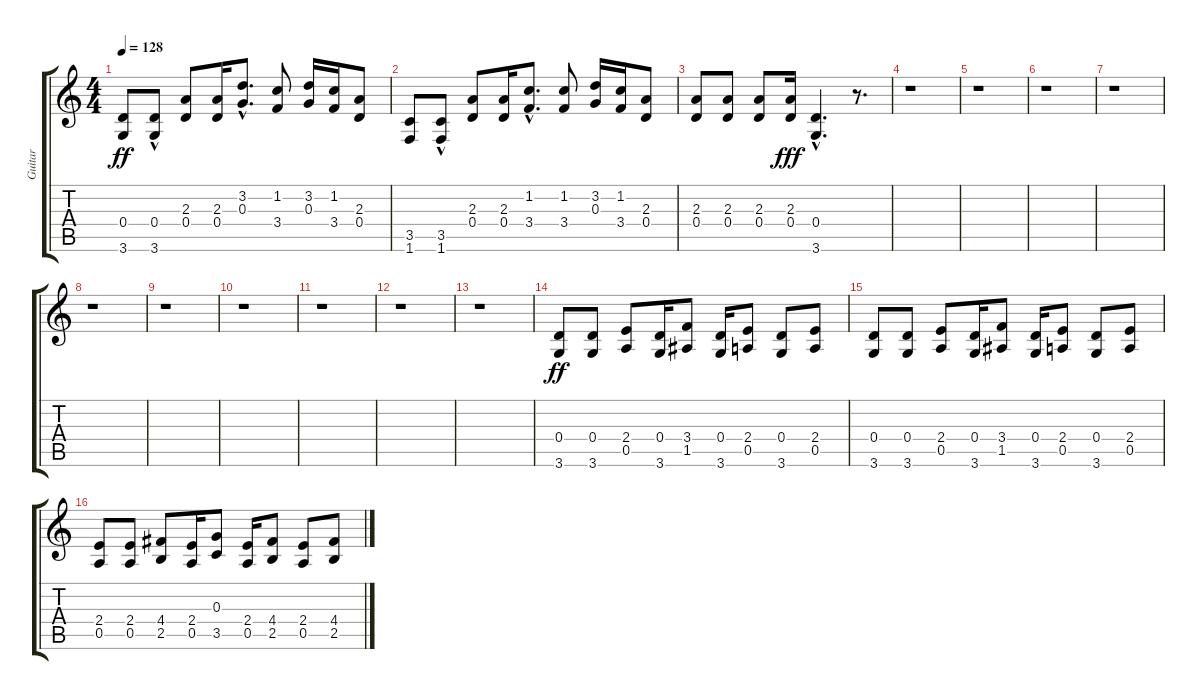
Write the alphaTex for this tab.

\track ("Guitar" "Guitar") {instrument overdrivenguitar}
\staff {score tabs}
\tuning (E4 B3 G3 D3 A2 E2) {hide}
\ts (4 4)
\tempo 128
\clef g2
\ks c
(0.4 3.6).8{dy ff} (0.4 3.6{hac}).8 (2.3 0.4).8 (2.3 0.4).16 (3.2{hac} 0.3{hac}).8{d} (1.2 3.4).8 (3.2 0.3).16 (1.2 3.4).16 (2.3 0.4).8 |
(3.5 1.6).8 (3.5{hac} 1.6).8 (2.3 0.4).8 (2.3 0.4).16 (1.2{hac} 3.4{hac}).8{d} (1.2 3.4).8 (3.2 0.3).16 (1.2 3.4).16 (2.3 0.4).8 |
(2.3 0.4).8 (2.3 0.4).8 (2.3 0.4).8 (2.3 0.4).16{dy fff} (0.4{hac} 3.6{hac}).4{d} r.8{d} |
r.1 |
r.1 |
r.1 |
r.1 |
r.1 |
r.1 |
r.1 |
r.1 |
r.1 |
r.1 |
(0.4 3.6).8{dy ff} (0.4 3.6).8 (2.4 0.5).8 (0.4 3.6).16 (3.4 1.5).8 (0.4 3.6).16 (2.4 0.5).8 (0.4 3.6).8 (2.4 0.5).8 |
(0.4 3.6).8 (0.4 3.6).8 (2.4 0.5).8 (0.4 3.6).16 (3.4 1.5).8 (0.4 3.6).16 (2.4 0.5).8 (0.4 3.6).8 (2.4 0.5).8 |
(2.4 0.5).8 (2.4 0.5).8 (4.4 2.5).8 (2.4 0.5).16 (0.3 3.5).8 (2.4 0.5).16 (4.4 2.5).8 (2.4 0.5).8 (4.4 2.5).8
